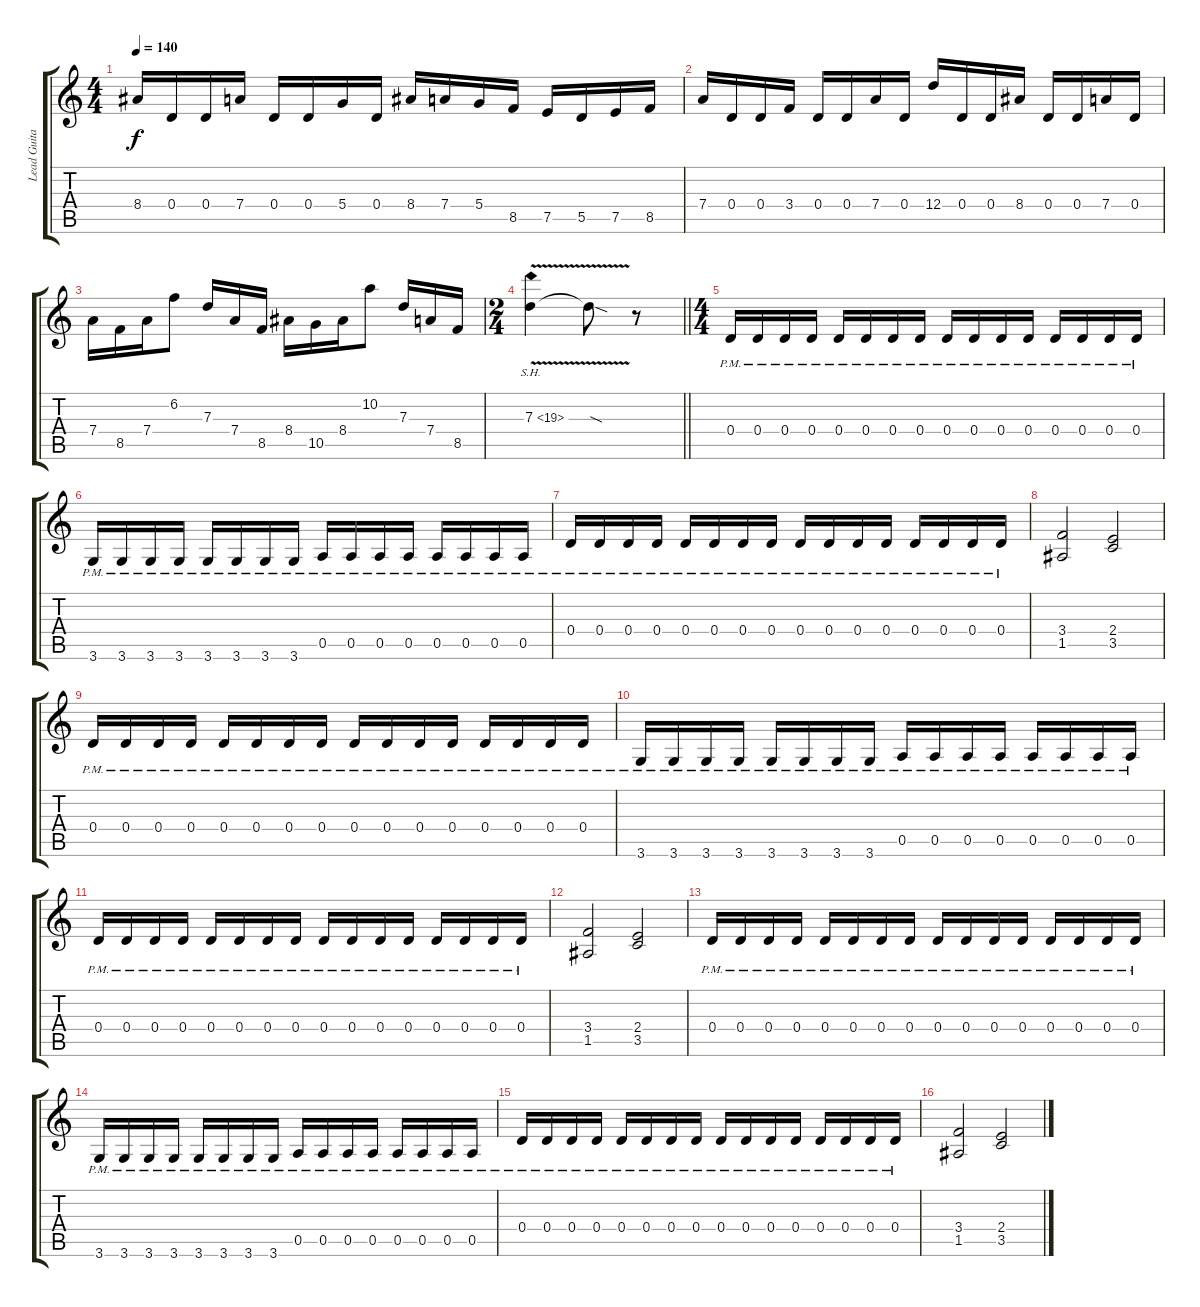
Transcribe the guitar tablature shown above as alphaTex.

\track ("Lead Guitar" "Lead Guita") {instrument distortionguitar}
\staff {score tabs}
\tuning (E4 B3 G3 D3 A2 E2) {hide}
\ts (4 4)
\tempo 140
\clef g2
\ks c
8.4.16{dy f} 0.4.16 0.4.16 7.4.16 0.4.16 0.4.16 5.4.16 0.4.16 8.4.16 7.4.16 5.4.16 8.5.16 7.5.16 5.5.16 7.5.16 8.5.16 |
7.4.16 0.4.16 0.4.16 3.4.16 0.4.16 0.4.16 7.4.16 0.4.16 12.4.16 0.4.16 0.4.16 8.4.16 0.4.16 0.4.16 7.4.16 0.4.16 |
7.4.16 8.5.16 7.4.16 6.2.8 7.3.16 7.4.16 8.5.16 8.4.16 10.5.16 8.4.16 10.2.8 7.3.16 7.4.16 8.5.16 |
\ts (2 4)
\barLineRight lightlight
7.3{sh 12 v}.4 7.3{sod t}.8 r.8 |
\ts (4 4)
0.4{pm}.16 0.4{pm}.16 0.4{pm}.16 0.4{pm}.16 0.4{pm}.16 0.4{pm}.16 0.4{pm}.16 0.4{pm}.16 0.4{pm}.16 0.4{pm}.16 0.4{pm}.16 0.4{pm}.16 0.4{pm}.16 0.4{pm}.16 0.4{pm}.16 0.4{pm}.16 |
3.6{pm}.16 3.6{pm}.16 3.6{pm}.16 3.6{pm}.16 3.6{pm}.16 3.6{pm}.16 3.6{pm}.16 3.6{pm}.16 0.5{pm}.16 0.5{pm}.16 0.5{pm}.16 0.5{pm}.16 0.5{pm}.16 0.5{pm}.16 0.5{pm}.16 0.5{pm}.16 |
0.4{pm}.16 0.4{pm}.16 0.4{pm}.16 0.4{pm}.16 0.4{pm}.16 0.4{pm}.16 0.4{pm}.16 0.4{pm}.16 0.4{pm}.16 0.4{pm}.16 0.4{pm}.16 0.4{pm}.16 0.4{pm}.16 0.4{pm}.16 0.4{pm}.16 0.4{pm}.16 |
(3.4 1.5).2 (2.4 3.5).2 |
0.4{pm}.16 0.4{pm}.16 0.4{pm}.16 0.4{pm}.16 0.4{pm}.16 0.4{pm}.16 0.4{pm}.16 0.4{pm}.16 0.4{pm}.16 0.4{pm}.16 0.4{pm}.16 0.4{pm}.16 0.4{pm}.16 0.4{pm}.16 0.4{pm}.16 0.4{pm}.16 |
3.6{pm}.16 3.6{pm}.16 3.6{pm}.16 3.6{pm}.16 3.6{pm}.16 3.6{pm}.16 3.6{pm}.16 3.6{pm}.16 0.5{pm}.16 0.5{pm}.16 0.5{pm}.16 0.5{pm}.16 0.5{pm}.16 0.5{pm}.16 0.5{pm}.16 0.5{pm}.16 |
0.4{pm}.16 0.4{pm}.16 0.4{pm}.16 0.4{pm}.16 0.4{pm}.16 0.4{pm}.16 0.4{pm}.16 0.4{pm}.16 0.4{pm}.16 0.4{pm}.16 0.4{pm}.16 0.4{pm}.16 0.4{pm}.16 0.4{pm}.16 0.4{pm}.16 0.4{pm}.16 |
(3.4 1.5).2 (2.4 3.5).2 |
0.4{pm}.16 0.4{pm}.16 0.4{pm}.16 0.4{pm}.16 0.4{pm}.16 0.4{pm}.16 0.4{pm}.16 0.4{pm}.16 0.4{pm}.16 0.4{pm}.16 0.4{pm}.16 0.4{pm}.16 0.4{pm}.16 0.4{pm}.16 0.4{pm}.16 0.4{pm}.16 |
3.6{pm}.16 3.6{pm}.16 3.6{pm}.16 3.6{pm}.16 3.6{pm}.16 3.6{pm}.16 3.6{pm}.16 3.6{pm}.16 0.5{pm}.16 0.5{pm}.16 0.5{pm}.16 0.5{pm}.16 0.5{pm}.16 0.5{pm}.16 0.5{pm}.16 0.5{pm}.16 |
0.4{pm}.16 0.4{pm}.16 0.4{pm}.16 0.4{pm}.16 0.4{pm}.16 0.4{pm}.16 0.4{pm}.16 0.4{pm}.16 0.4{pm}.16 0.4{pm}.16 0.4{pm}.16 0.4{pm}.16 0.4{pm}.16 0.4{pm}.16 0.4{pm}.16 0.4{pm}.16 |
(3.4 1.5).2 (2.4 3.5).2
